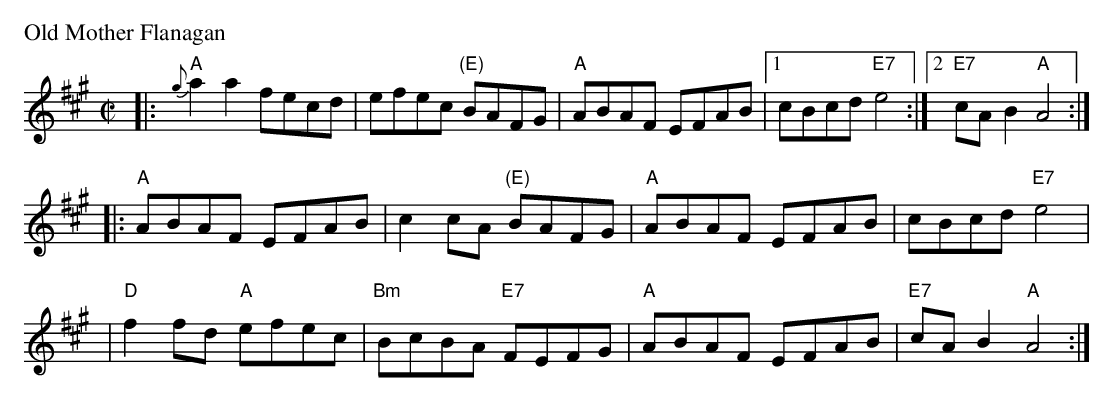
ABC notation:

X:1
P: Old Mother Flanagan
M: C|
L: 1/8
K: A
|: "A"{g}a2a2 fecd | efec "(E)"BAFG | "A"ABAF EFAB |1 cBcd "E7"e4 :|2 "E7"cAB2 "A"A4 :|
|: "A"ABAF EFAB | c2cA "(E)"BAFG | "A"ABAF EFAB | cBcd "E7"e4 |
|  "D"f2fd "A"efec | "Bm"BcBA "E7"FEFG | "A"ABAF EFAB | "E7"cAB2 "A"A4 :|
